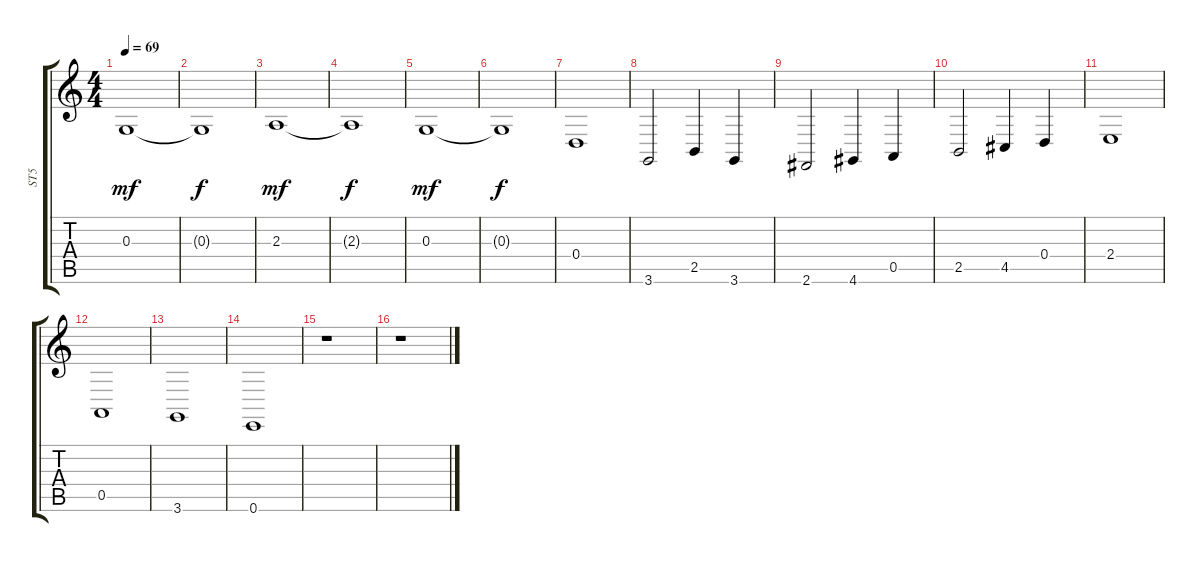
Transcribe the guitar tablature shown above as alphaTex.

\track ("ST5" "ST5") {instrument stringensemble1}
\staff {score tabs}
\tuning (E4 B3 G3 D3 A2 E2) {hide}
\ts (4 4)
\tempo 69
\clef g2
\ks c
0.3.1{dy mf} |
0.3{t}.1{dy f} |
2.3.1{dy mf} |
2.3{t}.1{dy f} |
0.3.1{dy mf} |
0.3{t}.1{dy f} |
0.4.1 |
3.6.2 2.5.4 3.6.4 |
2.6.2 4.6.4 0.5.4 |
2.5.2 4.5.4 0.4.4 |
2.4.1 |
0.5.1 |
3.6.1 |
0.6.1 |
r.1 |
r.1
